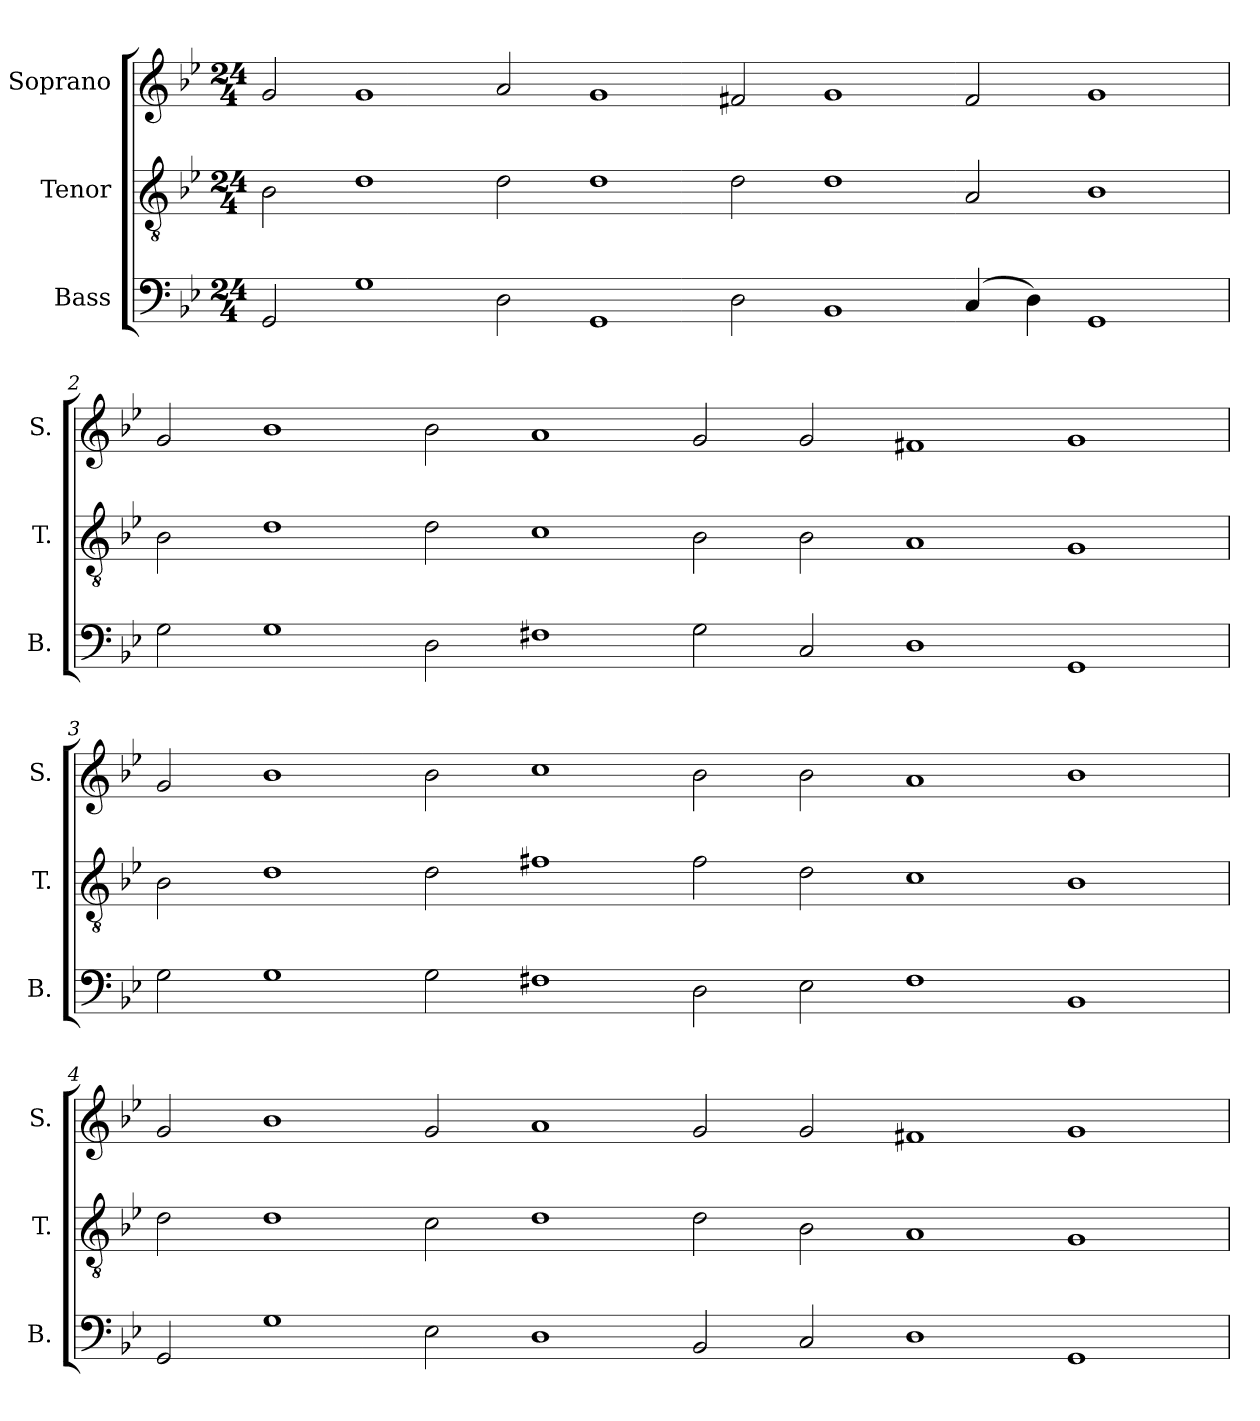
**kern	**kern	**kern
*part3	*part2	*part1
*staff3	*staff2	*staff1
*I"Bass	*I"Tenor	*I"Soprano
*I'B.	*I'T.	*I'S.
*clefF4	*clefGv2	*clefG2
*k[b-e-]	*k[b-e-]	*k[b-e-]
*B-:	*B-:	*B-:
*M24/4	*M24/4	*M24/4
=1	=1	=1
2GG/	2B-\	2g/
1G	1d	1g
2D\	2d\	2a/
1GG	1d	1g
2D\	2d\	2f#X/
1BB-	1d	1g
(4C/	2A/	2f#/
4D\)	.	.
1GG	1B-	1g
=2	=2	=2
2G\	2B-\	2g/
1G	1d	1b-
2D\	2d\	2b-\
1F#X	1c	1a
2G\	2B-\	2g/
2C/	2B-\	2g/
1D	1A	1f#X
1GG	1G	1g
=3	=3	=3
2G\	2B-\	2g/
1G	1d	1b-
2G\	2d\	2b-\
1F#X	1f#X	1cc
2D\	2f#\	2b-\
2E-\	2d\	2b-\
1F#	1c	1a
1BB-	1B-	1b-
!!LO:LB:g=z
=4	=4	=4
2GG/	2d\	2g/
1G	1d	1b-
2E-\	2c\	2g/
1D	1d	1a
2BB-/	2d\	2g/
2C/	2B-\	2g/
1D	1A	1f#X
1GG	1G	1g
=	=	=
*-	*-	*-
